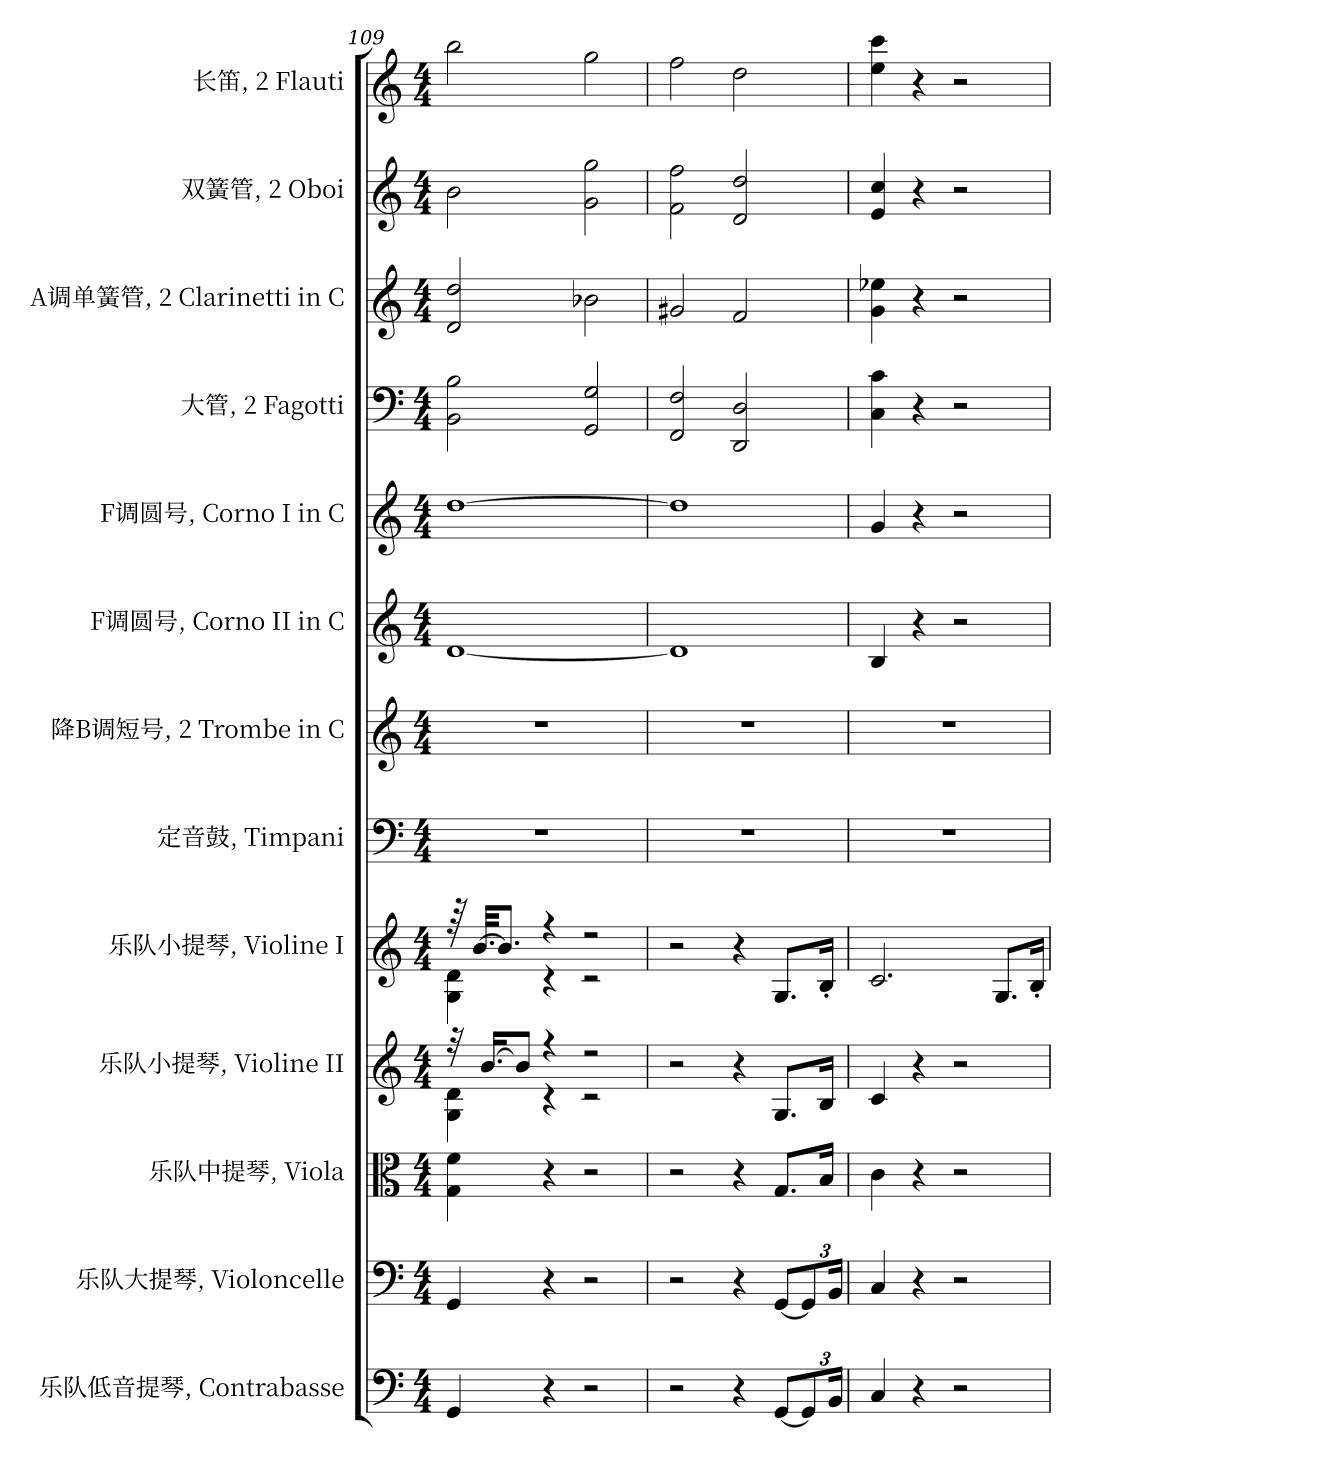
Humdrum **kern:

**kern	**kern	**kern	**kern	**kern	**kern	**kern	**kern	**kern	**kern	**kern	**kern	**kern
*part13	*part12	*part11	*part10	*part9	*part8	*part7	*part6	*part5	*part4	*part3	*part2	*part1
*staff13	*staff12	*staff11	*staff10	*staff9	*staff8	*staff7	*staff6	*staff5	*staff4	*staff3	*staff2	*staff1
*I"乐队低音提琴, Contrabasse	*I"乐队大提琴, Violoncelle	*I"乐队中提琴, Viola	*I"乐队小提琴, Violine II	*I"乐队小提琴, Violine I	*I"定音鼓, Timpani	*I"降B调短号, 2 Trombe in C	*I"F调圆号, Corno II in C	*I"F调圆号, Corno I in C	*I"大管, 2 Fagotti	*I"A调单簧管, 2 Clarinetti in C	*I"双簧管, 2 Oboi	*I"长笛, 2 Flauti
*I'Cbs.	*	*	*	*	*I'Timp.	*	*	*	*	*I'A Cl.	*I'Ob.	*I'Fl.
*clefF4	*clefF4	*clefC3	*clefG2	*clefG2	*clefF4	*clefG2	*clefG2	*clefG2	*clefF4	*clefG2	*clefG2	*clefG2
*ITrd7c12	*	*	*	*	*	*ITrd1c2	*ITrd4c7	*ITrd4c7	*	*ITrd2c3	*	*
*k[]	*k[]	*k[]	*k[]	*k[]	*k[]	*k[b-e-]	*k[b-]	*k[b-]	*k[]	*k[f#c#g#]	*k[]	*k[]
*M4/4	*M4/4	*M4/4	*M4/4	*M4/4	*M4/4	*M4/4	*M4/4	*M4/4	*M4/4	*M4/4	*M4/4	*M4/4
*MM181	*MM181	*MM181	*MM181	*MM181	*MM181	*MM181	*MM181	*MM181	*MM181	*MM181	*MM181	*MM181
=109	=109	=109	=109	=109	=109	=109	=109	=109	=109	=109	=109	=109
*	*	*	*^	*^	*	*	*	*	*	*	*	*
4GGG/	4GG/	4G\ 4f\	32r	4G\ 4d\	64r	4G\ 4d\	1r	1r	[1G	[1g	2BB\ 2B\	2B/ 2b/	2b\	2bb\
.	.	.	.	.	[32.b/KKL	.	.	.	.	.	.	.	.	.
.	.	.	[16.b/KL	.	.	.	.	.	.	.	.	.	.	.
.	.	.	.	.	8.b/J]	.	.	.	.	.	.	.	.	.
.	.	.	8b/J]	.	.	.	.	.	.	.	.	.	.	.
4r	4r	4r	4r	4r	4r	4r	.	.	.	.	.	.	.	.
2r	2r	2r	2r	2r	2r	2r	.	.	.	.	2GG/ 2G/	2gn\	2g\ 2gg\	2gg\
*	*	*	*v	*v	*	*	*	*	*	*	*	*	*	*
*	*	*	*	*v	*v	*	*	*	*	*	*	*	*
=110	=110	=110	=110	=110	=110	=110	=110	=110	=110	=110	=110	=110
*	*	*	*	*	*	*	*	*	*	*	*	*MM189
2r	2r	2r	2r	2r	1r	1r	1G]	1g]	2FF/ 2F/	2e#X/	2f\ 2ff\	2ff\
4r	4r	4r	4r	4r	.	.	.	.	2DD/ 2D/	2d/	2d/ 2dd/	2dd\
[8GGG/L	[8GG/L	8.G/L	8.G/L	8.G/L	.	.	.	.	.	.	.	.
*Xbrackettup	*Xbrackettup	*	*	*	*	*	*	*	*	*	*	*
12GGG/]	12GG/]	.	.	.	.	.	.	.	.	.	.	.
.	.	16B/Jk	16B/Jk	16B'/Jk	.	.	.	.	.	.	.	.
24BBB/Jk	24BB/Jk	.	.	.	.	.	.	.	.	.	.	.
!!LO:PB:g=z
=111	=111	=111	=111	=111	=111	=111	=111	=111	=111	=111	=111	=111
*	*	*	*	*	*	*	*	*	*	*	*	*MM149
4CC/	4C/	4c\	4c/	2.c/	1r	1r	4E/	4c/	4C\ 4c\	4e\ 4ccn\	4e/ 4cc/	4ee\ 4ccc\
*	*	*	*	*	*	*	*	*	*	*	*	*MM181
4r	4r	4r	4r	.	.	.	4r	4r	4r	4r	4r	4r
*	*	*	*	*	*	*	*	*	*	*	*	*MM205
2r	2r	2r	2r	.	.	.	2r	2r	2r	2r	2r	2r
.	.	.	.	8.G/L	.	.	.	.	.	.	.	.
.	.	.	.	16B'/Jk	.	.	.	.	.	.	.	.
=	=	=	=	=	=	=	=	=	=	=	=	=
*-	*-	*-	*-	*-	*-	*-	*-	*-	*-	*-	*-	*-
